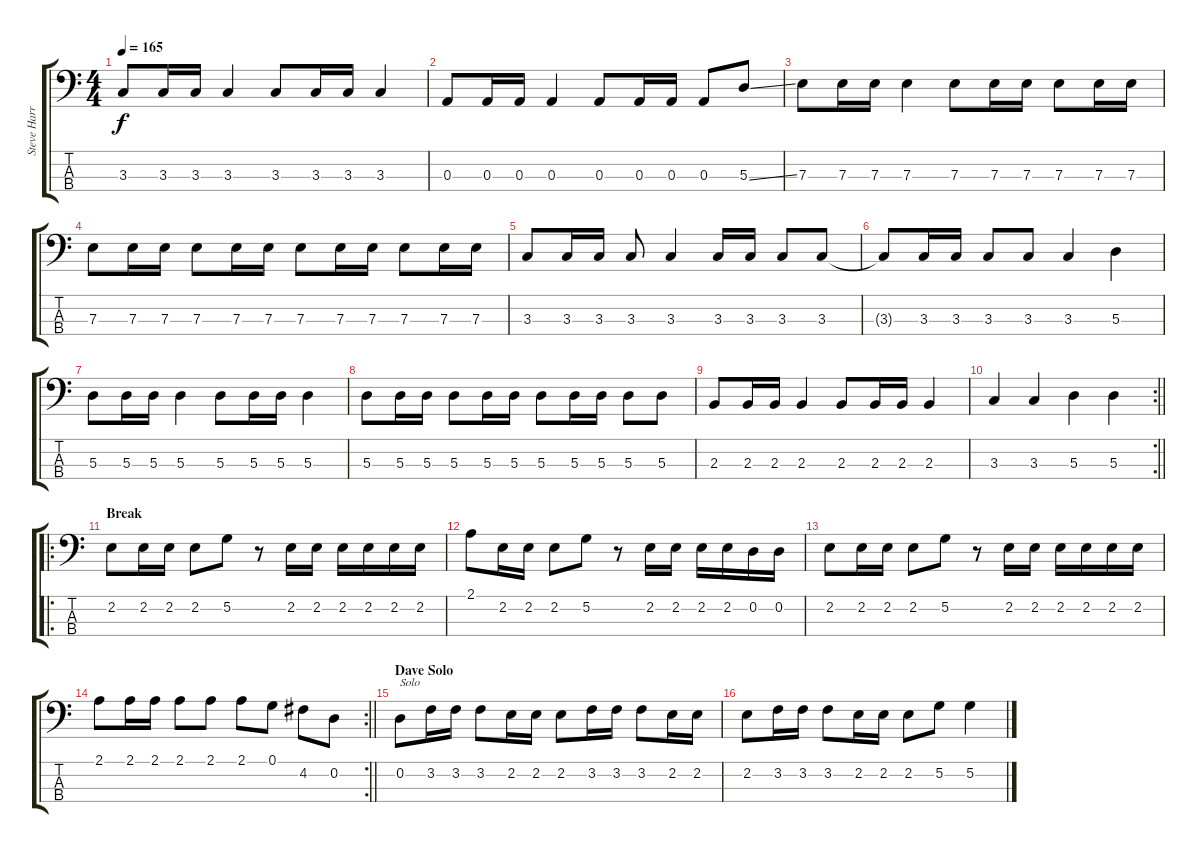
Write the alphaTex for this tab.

\track ("Steve Harris" "Steve Harr") {instrument electricbassfinger}
\staff {score tabs}
\tuning (G2 D2 A1 E1) {hide}
\ts (4 4)
\tempo 165
\clef f4
\ks c
3.3.8{dy f} 3.3.16 3.3.16 3.3.4 3.3.8 3.3.16 3.3.16 3.3.4 |
0.3.8 0.3.16 0.3.16 0.3.4 0.3.8 0.3.16 0.3.16 0.3.8 5.3{ss}.8 |
7.3.8 7.3.16 7.3.16 7.3.4 7.3.8 7.3.16 7.3.16 7.3.8 7.3.16 7.3.16 |
7.3.8 7.3.16 7.3.16 7.3.8 7.3.16 7.3.16 7.3.8 7.3.16 7.3.16 7.3.8 7.3.16 7.3.16 |
3.3.8 3.3.16 3.3.16 3.3.8 3.3.4 3.3.16 3.3.16 3.3.8 3.3.8 |
3.3{t}.8 3.3.16 3.3.16 3.3.8 3.3.8 3.3.4 5.3.4 |
5.3.8 5.3.16 5.3.16 5.3.4 5.3.8 5.3.16 5.3.16 5.3.4 |
5.3.8 5.3.16 5.3.16 5.3.8 5.3.16 5.3.16 5.3.8 5.3.16 5.3.16 5.3.8 5.3.8 |
2.3.8 2.3.16 2.3.16 2.3.4 2.3.8 2.3.16 2.3.16 2.3.4 |
\rc 2
\barLineRight lightlight
3.3.4 3.3.4 5.3.4 5.3.4 |
\ro
\section ("" "Break")
2.2.8 2.2.16 2.2.16 2.2.8 5.2.8 r.8 2.2.16 2.2.16 2.2.16 2.2.16 2.2.16 2.2.16 |
2.1.8 2.2.16 2.2.16 2.2.8 5.2.8 r.8 2.2.16 2.2.16 2.2.16 2.2.16 0.2.16 0.2.16 |
2.2.8 2.2.16 2.2.16 2.2.8 5.2.8 r.8 2.2.16 2.2.16 2.2.16 2.2.16 2.2.16 2.2.16 |
\rc 2
\barLineRight lightlight
2.1.8 2.1.16 2.1.16 2.1.8 2.1.8 2.1.8 0.1.8 4.2.8 0.2.8 |
\section ("" "Dave Solo")
0.2.8{txt "Solo"} 3.2.16 3.2.16 3.2.8 2.2.16 2.2.16 2.2.8 3.2.16 3.2.16 3.2.8 2.2.16 2.2.16 |
2.2.8 3.2.16 3.2.16 3.2.8 2.2.16 2.2.16 2.2.8 5.2.8 5.2.4
